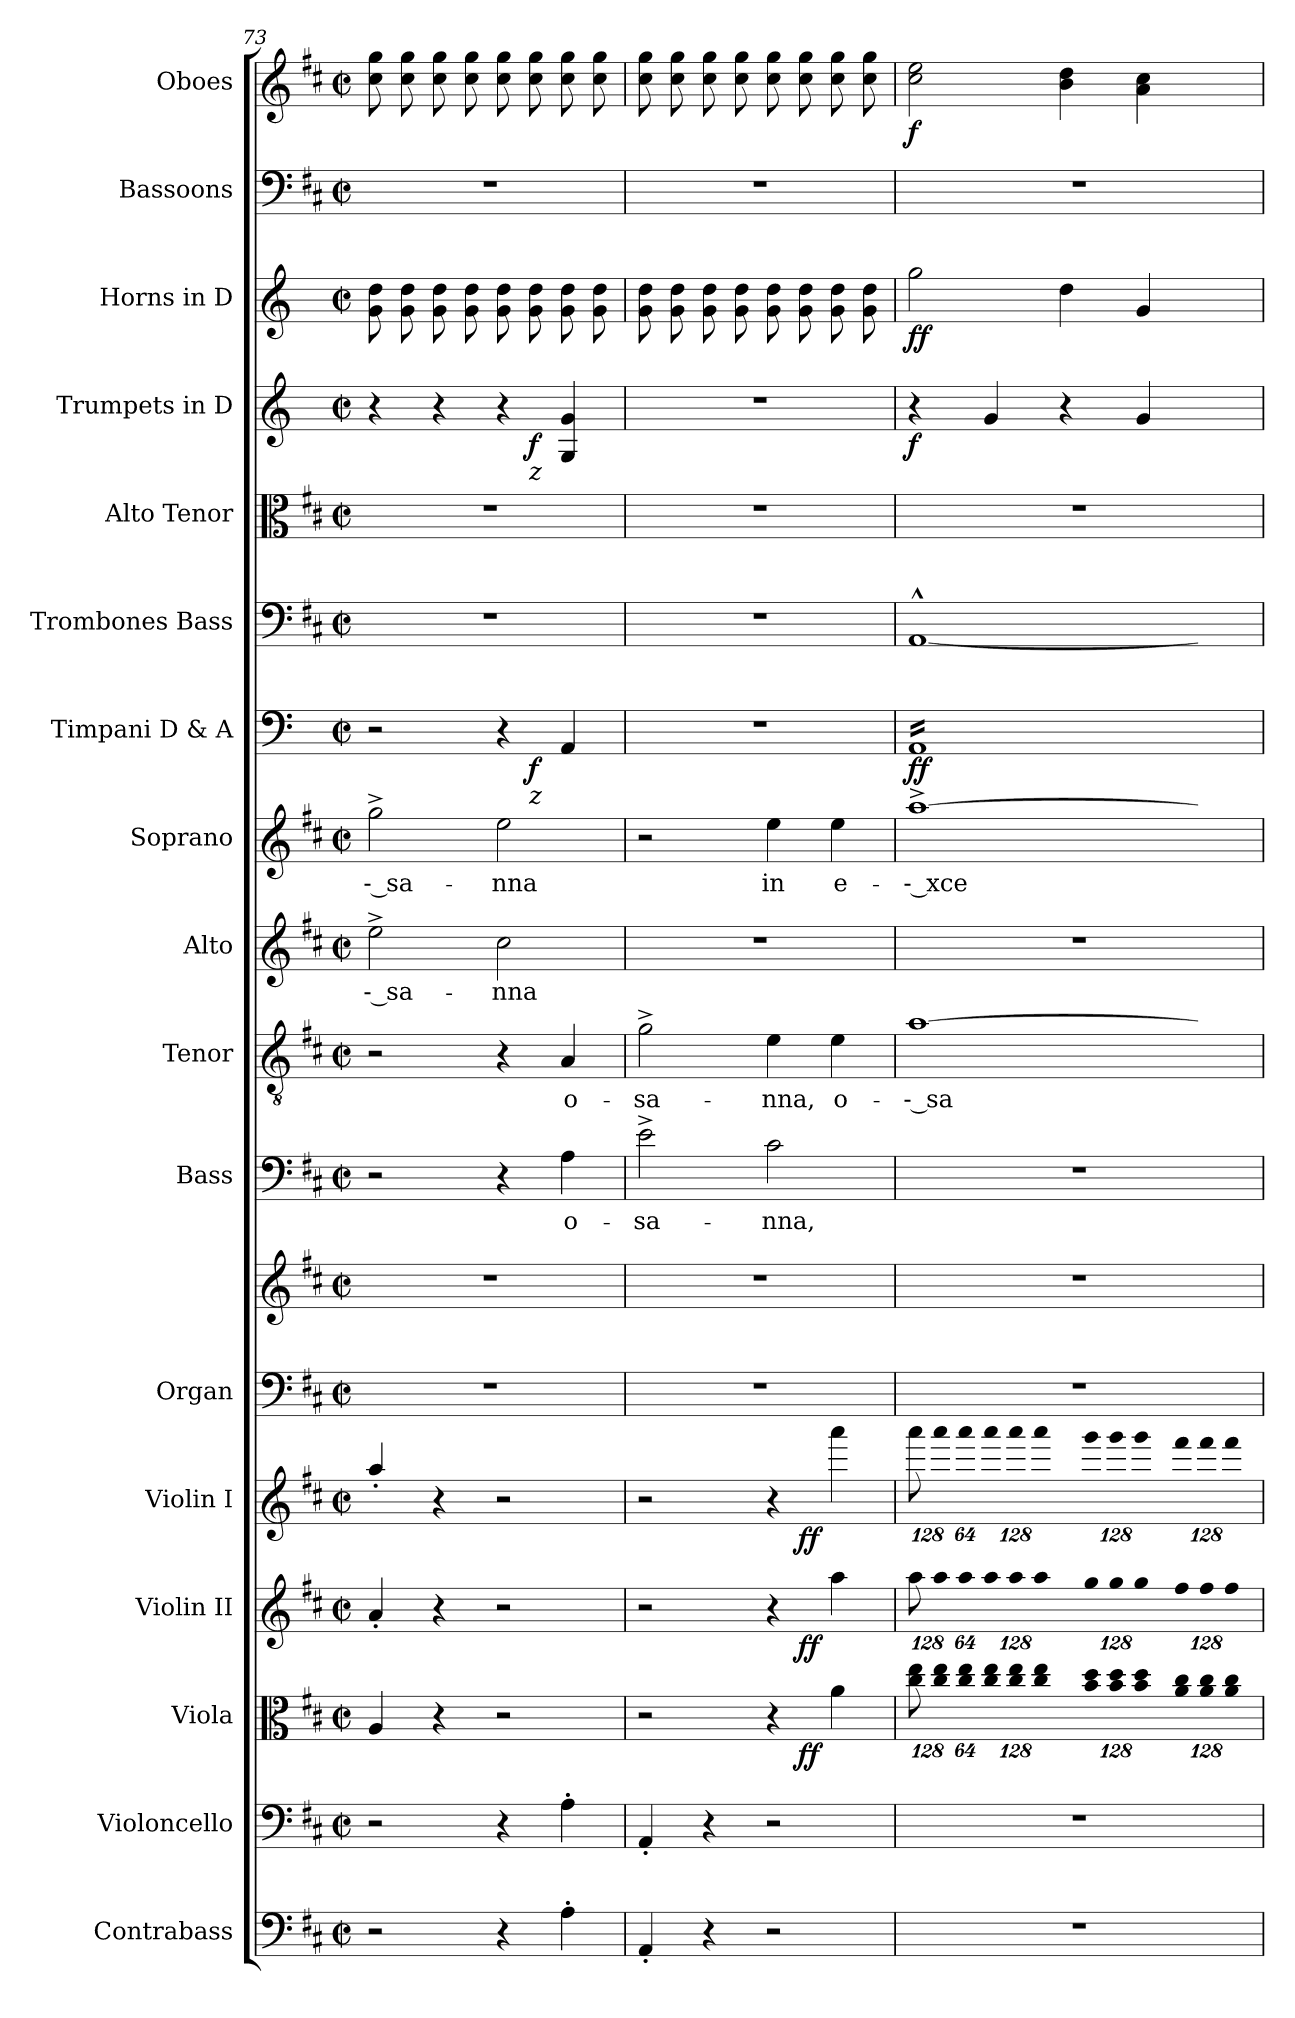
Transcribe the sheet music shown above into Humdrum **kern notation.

**kern	**kern	**kern	**dynam	**kern	**dynam	**kern	**dynam	**kern	**kern	**kern	**text	**kern	**text	**kern	**text	**kern	**text	**kern	**dynam	**kern	**kern	**kern	**dynam	**kern	**dynam	**kern	**kern	**dynam
*part17	*part16	*part15	*part15	*part14	*part14	*part13	*part13	*part12	*part12	*part11	*part11	*part10	*part10	*part9	*part9	*part8	*part8	*part7	*part7	*part6	*part5	*part4	*part4	*part3	*part3	*part2	*part1	*part1
*staff18	*staff17	*staff16	*staff16	*staff15	*staff15	*staff14	*staff14	*staff13	*staff12	*staff11	*staff11	*staff10	*staff10	*staff9	*staff9	*staff8	*staff8	*staff7	*staff7	*staff6	*staff5	*staff4	*staff4	*staff3	*staff3	*staff2	*staff1	*staff1
*I"Contrabass	*I"Violoncello	*I"Viola	*	*I"Violin II	*	*I"Violin I	*	*I"Organ	*	*I"Bass	*	*I"Tenor	*	*I"Alto	*	*I"Soprano	*	*I"Timpani D & A	*	*I"Trombones  Bass	*I"Alto  Tenor	*I"Trumpets in D	*	*I"Horns in D	*	*I"Bassoons	*I"Oboes	*
*I'Cb.	*I'Vc.	*I'Vla.	*	*I'Vln. II	*	*I'Vln. I	*	*I'Org.	*	*I'B.	*	*I'T.	*	*I'A.	*	*I'S.	*	*I'Timp.	*	*	*	*	*	*	*	*I'Bsn.	*I'Ob.	*
*clefF4	*clefF4	*clefC3	*	*clefG2	*	*clefG2	*	*clefF4	*clefG2	*clefF4	*	*clefGv2	*	*clefG2	*	*clefG2	*	*clefF4	*	*clefF4	*clefC3	*clefG2	*	*clefG2	*	*clefF4	*clefG2	*
*ITrd7c12	*	*	*	*	*	*	*	*	*	*	*	*ITrd7c12	*	*	*	*	*	*	*	*	*	*ITrd-1c-2	*	*ITrd6c10	*	*	*	*
*k[f#c#]	*k[f#c#]	*k[f#c#]	*	*k[f#c#]	*	*k[f#c#]	*	*k[f#c#]	*k[f#c#]	*k[f#c#]	*	*k[f#c#]	*	*k[f#c#]	*	*k[f#c#]	*	*k[]	*	*k[f#c#]	*k[f#c#]	*k[f#c#]	*	*k[f#c#]	*	*k[f#c#]	*k[f#c#]	*
*D:	*D:	*D:	*	*D:	*	*D:	*	*D:	*D:	*D:	*	*D:	*	*D:	*	*D:	*	*C:	*	*D:	*D:	*D:	*	*D:	*	*D:	*D:	*
*M2/2	*M2/2	*M2/2	*	*M2/2	*	*M2/2	*	*M2/2	*M2/2	*M2/2	*	*M2/2	*	*M2/2	*	*M2/2	*	*M2/2	*	*M2/2	*M2/2	*M2/2	*	*M2/2	*	*M2/2	*M2/2	*
*met(c|)	*met(c|)	*met(c|)	*	*met(c|)	*	*met(c|)	*	*met(c|)	*met(c|)	*met(c|)	*	*met(c|)	*	*met(c|)	*	*met(c|)	*	*met(c|)	*	*met(c|)	*met(c|)	*met(c|)	*	*met(c|)	*	*met(c|)	*met(c|)	*
=73	=73	=73	=73	=73	=73	=73	=73	=73	=73	=73	=73	=73	=73	=73	=73	=73	=73	=73	=73	=73	=73	=73	=73	=73	=73	=73	=73	=73
!	!	!	!	!	!	!	!	!	!	!	!	!	!	!	!LO:LY:b:color=#000000	!	!	!	!	!	!	!	!	!	!	!	!	!
!	!	!	!	!	!	!	!	!	!	!	!	!	!	!	!	!	!LO:LY:b:color=#000000	!	!	!	!	!	!	!	!	!	!	!
*	*	*	*	*	*	*	*	*	*	*	*	*	*	*	*	*	*	*^	*	*	*	*^	*	*	*	*	*	*
2r	2r	4Ai/	.	4a'i/	.	4aa'i/	.	1r	1r	2r	.	2r	.	2ee^i\	-- sa-	2gg^i\	-- sa-	2r	2ryy	.	1r	1r	4r	2ryy	.	8Ai\ 8ei	.	1r	8cc#i\ 8ggi	.
.	.	.	.	.	.	.	.	.	.	.	.	.	.	.	.	.	.	.	.	.	.	.	.	.	.	8Ai\ 8ei	.	.	8cc#i\ 8ggi	.
.	.	4r	.	4r	.	4r	.	.	.	.	.	.	.	.	.	.	.	.	.	.	.	.	4r	.	.	8Ai\ 8ei	.	.	8cc#i\ 8ggi	.
.	.	.	.	.	.	.	.	.	.	.	.	.	.	.	.	.	.	.	.	.	.	.	.	.	.	8Ai\ 8ei	.	.	8cc#i\ 8ggi	.
!	!	!	!	!	!	!	!	!	!	!	!	!	!	!	!LO:LY:b:color=#000000	!	!	!	!	!	!	!	!	!	!	!	!	!	!	!
!	!	!	!	!	!	!	!	!	!	!	!	!	!	!	!	!	!LO:LY:b:color=#000000	!	!	!	!	!	!	!	!	!	!	!	!	!
4r	4r	2r	.	2r	.	2r	.	.	.	4r	.	4r	.	2cc#i\	-nna	2eei\	-nna	4r	8ryy	.	.	.	4r	8ryy	.	8Ai\ 8ei	.	.	8cc#i\ 8ggi	.
!	!	!	!	!	!	!	!	!	!	!	!	!	!	!	!	!	!	!	!	!	!	!	!	!LO:TX:b:i:t=z	!	!	!	!	!	!
!	!	!	!	!	!	!	!	!	!	!	!	!	!	!	!	!	!	!	!LO:TX:b:i:t=z	!	!	!	!	!	!	!	!	!	!	!
.	.	.	.	.	.	.	.	.	.	.	.	.	.	.	.	.	.	.	4.ryy	f	.	.	.	4.ryy	f	8Ai\ 8ei	.	.	8cc#i\ 8ggi	.
!	!	!	!	!	!	!	!	!	!	!	!LO:LY:b:color=#000000	!	!	!	!	!	!	!	!	!	!	!	!	!	!	!	!	!	!	!
!	!	!	!	!	!	!	!	!	!	!	!	!	!LO:LY:b:color=#000000	!	!	!	!	!	!	!	!	!	!	!	!	!	!	!	!	!
4AA'i\	4A'i\	.	.	.	.	.	.	.	.	4Ai\	o-	4AAi/	o-	.	.	.	.	4AAi/	.	.	.	.	4Ai/ 4ai	.	.	8Ai\ 8ei	.	.	8cc#i\ 8ggi	.
.	.	.	.	.	.	.	.	.	.	.	.	.	.	.	.	.	.	.	.	.	.	.	.	.	.	8Ai\ 8ei	.	.	8cc#i\ 8ggi	.
*	*	*	*	*	*	*	*	*	*	*	*	*	*	*	*	*	*	*v	*v	*	*	*	*v	*v	*	*	*	*	*	*
=74	=74	=74	=74	=74	=74	=74	=74	=74	=74	=74	=74	=74	=74	=74	=74	=74	=74	=74	=74	=74	=74	=74	=74	=74	=74	=74	=74	=74
*	*	*	*	*	*	*	*	*	*	*	*	*	*	*	*	*	*	*^	*	*	*	*^	*	*	*	*	*	*
!	!	!	!	!	!	!	!	!	!	!	!LO:LY:b:color=#000000	!	!	!	!	!	!	!	!	!	!	!	!	!	!	!	!	!	!	!
*	*	*	*	*	*	*	*	*	*	*	*	*	*	*	*	*	*	*v	*v	*	*	*	*v	*v	*	*	*	*	*	*
*	*	*	*	*	*	*	*	*	*	*	*	*	*	*	*	*	*	*^	*	*	*	*^	*	*	*	*	*	*
!	!	!	!	!	!	!	!	!	!	!	!	!	!LO:LY:b:color=#000000	!	!	!	!	!	!	!	!	!	!	!	!	!	!	!	!	!
*	*	*^	*	*^	*	*^	*	*	*	*	*	*	*	*	*	*	*	*v	*v	*	*	*	*v	*v	*	*	*	*	*	*
4AAA'i/	4AA'i/	2r	2ryy	.	2r	2ryy	.	2r	2ryy	.	1r	1r	2e^i\	-sa-	2G^i\	-sa-	1r	.	2r	.	1r	.	1r	1r	1r	.	8Ai\ 8ei	.	1r	8cc#i\ 8ggi	.
.	.	.	.	.	.	.	.	.	.	.	.	.	.	.	.	.	.	.	.	.	.	.	.	.	.	.	8Ai\ 8ei	.	.	8cc#i\ 8ggi	.
4r	4r	.	.	.	.	.	.	.	.	.	.	.	.	.	.	.	.	.	.	.	.	.	.	.	.	.	8Ai\ 8ei	.	.	8cc#i\ 8ggi	.
.	.	.	.	.	.	.	.	.	.	.	.	.	.	.	.	.	.	.	.	.	.	.	.	.	.	.	8Ai\ 8ei	.	.	8cc#i\ 8ggi	.
!	!	!	!	!	!	!	!	!	!	!	!	!	!	!LO:LY:b:color=#000000	!	!	!	!	!	!	!	!	!	!	!	!	!	!	!	!	!
!	!	!	!	!	!	!	!	!	!	!	!	!	!	!	!	!LO:LY:b:color=#000000	!	!	!	!	!	!	!	!	!	!	!	!	!	!	!
!	!	!	!	!	!	!	!	!	!	!	!	!	!	!	!	!	!	!	!	!LO:LY:b:color=#000000	!	!	!	!	!	!	!	!	!	!	!
2r	2r	4r	8ryy	.	4r	8ryy	.	4r	8ryy	.	.	.	2c#i\	-nna,	4Ei\	-nna,	.	.	4eei\	in	.	.	.	.	.	.	8Ai\ 8ei	.	.	8cc#i\ 8ggi	.
.	.	.	4.ryy	ff	.	4.ryy	ff	.	4.ryy	ff	.	.	.	.	.	.	.	.	.	.	.	.	.	.	.	.	8Ai\ 8ei	.	.	8cc#i\ 8ggi	.
!	!	!	!	!	!	!	!	!	!	!	!	!	!	!	!	!LO:LY:b:color=#000000	!	!	!	!	!	!	!	!	!	!	!	!	!	!	!
!	!	!	!	!	!	!	!	!	!	!	!	!	!	!	!	!	!	!	!	!LO:LY:b:color=#000000	!	!	!	!	!	!	!	!	!	!	!
.	.	4ai\	.	.	4aai\	.	.	4aaai\	.	.	.	.	.	.	4Ei\	o-	.	.	4eei\	e-	.	.	.	.	.	.	8Ai\ 8ei	.	.	8cc#i\ 8ggi	.
.	.	.	.	.	.	.	.	.	.	.	.	.	.	.	.	.	.	.	.	.	.	.	.	.	.	.	8Ai\ 8ei	.	.	8cc#i\ 8ggi	.
*	*	*v	*v	*	*	*	*	*v	*v	*	*	*	*	*	*	*	*	*	*	*	*	*	*	*	*	*	*	*	*	*	*
*	*	*	*	*v	*v	*	*	*	*	*	*	*	*	*	*	*	*	*	*	*	*	*	*	*	*	*	*	*	*
!!LO:PB:g=z
=75	=75	=75	=75	=75	=75	=75	=75	=75	=75	=75	=75	=75	=75	=75	=75	=75	=75	=75	=75	=75	=75	=75	=75	=75	=75	=75	=75	=75
*	*	*Xbrackettup	*	*	*	*	*	*	*	*	*	*	*	*	*	*	*	*	*	*	*	*	*	*	*	*	*	*
*	*	*^	*	*^	*	*^	*	*	*	*	*	*	*	*	*	*	*	*	*	*	*	*	*	*	*	*	*	*
!	!	!LO:N:vis=8	!	!	!	!	!	!	!	!	!	!	!	!	!	!	!	!	!	!	!	!	!	!	!	!	!	!	!	!	!
*	*	*v	*v	*	*	*	*	*v	*v	*	*	*	*	*	*	*	*	*	*	*	*	*	*	*	*	*	*	*	*	*	*
*	*	*	*	*v	*v	*	*	*	*	*	*	*	*	*	*	*	*	*	*	*	*	*	*	*	*	*	*	*	*
*	*	*	*	*Xbrackettup	*	*	*	*	*	*	*	*	*	*	*	*	*	*	*	*	*	*	*	*	*	*	*	*
*	*	*^	*	*^	*	*^	*	*	*	*	*	*	*	*	*	*	*	*	*	*	*	*	*	*	*	*	*	*
!	!	!	!	!	!LO:N:vis=8	!	!	!	!	!	!	!	!	!	!	!	!	!	!	!	!	!	!	!	!	!	!	!	!	!	!
*	*	*v	*v	*	*	*	*	*v	*v	*	*	*	*	*	*	*	*	*	*	*	*	*	*	*	*	*	*	*	*	*	*
*	*	*	*	*v	*v	*	*	*	*	*	*	*	*	*	*	*	*	*	*	*	*	*	*	*	*	*	*	*	*
*	*	*	*	*	*	*Xbrackettup	*	*	*	*	*	*	*	*	*	*	*	*	*	*	*	*	*	*	*	*	*	*
*	*	*^	*	*^	*	*^	*	*	*	*	*	*	*	*	*	*	*	*	*	*	*	*	*	*	*	*	*	*
!	!	!	!	!	!	!	!	!LO:N:vis=8	!	!	!	!	!	!	!	!	!	!	!	!	!	!	!	!	!	!	!	!	!	!	!
*	*	*v	*v	*	*	*	*	*v	*v	*	*	*	*	*	*	*	*	*	*	*	*	*	*	*	*	*	*	*	*	*	*
*	*	*	*	*v	*v	*	*	*	*	*	*	*	*	*	*	*	*	*	*	*	*	*	*	*	*	*	*	*	*
*	*	*^	*	*^	*	*^	*	*	*	*	*	*	*	*	*	*	*	*	*	*	*	*	*	*	*	*	*	*
!	!	!	!	!	!	!	!	!	!	!	!	!	!	!	!	!LO:LY:b:color=#000000	!	!	!	!	!	!	!	!	!	!	!	!	!	!	!
*	*	*v	*v	*	*	*	*	*v	*v	*	*	*	*	*	*	*	*	*	*	*	*	*	*	*	*	*	*	*	*	*	*
*	*	*	*	*v	*v	*	*	*	*	*	*	*	*	*	*	*	*	*	*	*	*	*	*	*	*	*	*	*	*
*	*	*^	*	*^	*	*^	*	*	*	*	*	*	*	*	*	*	*	*	*	*	*	*	*	*	*	*	*	*
!	!	!	!	!	!	!	!	!	!	!	!	!	!	!	!	!	!	!	!	!LO:LY:b:color=#000000	!	!	!	!	!	!	!	!	!	!	!
*	*	*v	*v	*	*	*	*	*v	*v	*	*	*	*	*	*	*	*	*	*	*	*	*	*	*	*	*	*	*	*	*	*
*	*	*	*	*v	*v	*	*	*	*	*	*	*	*	*	*	*	*	*	*	*	*	*	*	*	*	*	*	*	*
*	*	*	*	*	*	*	*	*	*	*	*	*	*	*	*	*	*	*tremolo	*	*	*	*	*	*	*	*	*	*
1r	1r	1024%85cc#i\ 1024%85eei	.	1024%85aai\	.	1024%85aaai\	.	1r	1r	1r	.	[1Ai	-- sa-	1r	.	[1aa^i	-- xce-	16AAiLL	ff	[1AA^^i	1r	4r	f	2ai\	ff	1r	2cc#i\ 2eei	f
.	.	.	.	.	.	.	.	.	.	.	.	.	.	.	.	.	.	16AAi	.	.	.	.	.	.	.	.	.	.
!	!	!LO:N:vis=8	!	!LO:N:vis=8	!	!LO:N:vis=8	!	!	!	!	!	!	!	!	!	!	!	!	!	!	!	!	!	!	!	!	!	!
.	.	1024%85cc#i\ 1024%85eei	.	1024%85aai\	.	1024%85aaai\	.	.	.	.	.	.	.	.	.	.	.	.	.	.	.	.	.	.	.	.	.	.
.	.	.	.	.	.	.	.	.	.	.	.	.	.	.	.	.	.	16AAi	.	.	.	.	.	.	.	.	.	.
!	!	!LO:N:vis=8	!	!LO:N:vis=8	!	!LO:N:vis=8	!	!	!	!	!	!	!	!	!	!	!	!	!	!	!	!	!	!	!	!	!	!
.	.	512%43cc#i\ 512%43eei	.	512%43aai\	.	512%43aaai\	.	.	.	.	.	.	.	.	.	.	.	.	.	.	.	.	.	.	.	.	.	.
.	.	.	.	.	.	.	.	.	.	.	.	.	.	.	.	.	.	16AAi	.	.	.	.	.	.	.	.	.	.
!	!	!LO:N:vis=8	!	!LO:N:vis=8	!	!LO:N:vis=8	!	!	!	!	!	!	!	!	!	!	!	!	!	!	!	!	!	!	!	!	!	!
.	.	1024%85cc#i\ 1024%85eei	.	1024%85aai\	.	1024%85aaai\	.	.	.	.	.	.	.	.	.	.	.	16AAi	.	.	.	4ai/	.	.	.	.	.	.
.	.	.	.	.	.	.	.	.	.	.	.	.	.	.	.	.	.	16AAi	.	.	.	.	.	.	.	.	.	.
!	!	!LO:N:vis=8	!	!LO:N:vis=8	!	!LO:N:vis=8	!	!	!	!	!	!	!	!	!	!	!	!	!	!	!	!	!	!	!	!	!	!
.	.	1024%85cc#i\ 1024%85eei	.	1024%85aai\	.	1024%85aaai\	.	.	.	.	.	.	.	.	.	.	.	.	.	.	.	.	.	.	.	.	.	.
.	.	.	.	.	.	.	.	.	.	.	.	.	.	.	.	.	.	16AAi	.	.	.	.	.	.	.	.	.	.
!	!	!LO:N:vis=8	!	!LO:N:vis=8	!	!LO:N:vis=8	!	!	!	!	!	!	!	!	!	!	!	!	!	!	!	!	!	!	!	!	!	!
.	.	512%43cc#i\ 512%43eei	.	512%43aai\	.	512%43aaai\	.	.	.	.	.	.	.	.	.	.	.	.	.	.	.	.	.	.	.	.	.	.
.	.	.	.	.	.	.	.	.	.	.	.	.	.	.	.	.	.	16AAi	.	.	.	.	.	.	.	.	.	.
!	!	!LO:N:vis=8	!	!LO:N:vis=8	!	!LO:N:vis=8	!	!	!	!	!	!	!	!	!	!	!	!	!	!	!	!	!	!	!	!	!	!
.	.	1024%85bi\ 1024%85ddi	.	1024%85ggi\	.	1024%85gggi\	.	.	.	.	.	.	.	.	.	.	.	16AAi	.	.	.	4r	.	4ei\	.	.	4bi\ 4ddi	.
.	.	.	.	.	.	.	.	.	.	.	.	.	.	.	.	.	.	16AAi	.	.	.	.	.	.	.	.	.	.
!	!	!LO:N:vis=8	!	!LO:N:vis=8	!	!LO:N:vis=8	!	!	!	!	!	!	!	!	!	!	!	!	!	!	!	!	!	!	!	!	!	!
.	.	1024%85bi\ 1024%85ddi	.	1024%85ggi\	.	1024%85gggi\	.	.	.	.	.	.	.	.	.	.	.	.	.	.	.	.	.	.	.	.	.	.
.	.	.	.	.	.	.	.	.	.	.	.	.	.	.	.	.	.	16AAi	.	.	.	.	.	.	.	.	.	.
!	!	!LO:N:vis=8	!	!LO:N:vis=8	!	!LO:N:vis=8	!	!	!	!	!	!	!	!	!	!	!	!	!	!	!	!	!	!	!	!	!	!
.	.	512%43bi\ 512%43ddi	.	512%43ggi\	.	512%43gggi\	.	.	.	.	.	.	.	.	.	.	.	.	.	.	.	.	.	.	.	.	.	.
.	.	.	.	.	.	.	.	.	.	.	.	.	.	.	.	.	.	16AAi	.	.	.	.	.	.	.	.	.	.
!	!	!LO:N:vis=8	!	!LO:N:vis=8	!	!LO:N:vis=8	!	!	!	!	!	!	!	!	!	!	!	!	!	!	!	!	!	!	!	!	!	!
.	.	1024%85ai\ 1024%85cc#i	.	1024%85ff#i\	.	1024%85fff#i\	.	.	.	.	.	.	.	.	.	.	.	16AAi	.	.	.	4ai/	.	4Ai/	.	.	4ai\ 4cc#i	.
.	.	.	.	.	.	.	.	.	.	.	.	.	.	.	.	.	.	16AAi	.	.	.	.	.	.	.	.	.	.
!	!	!LO:N:vis=8	!	!LO:N:vis=8	!	!LO:N:vis=8	!	!	!	!	!	!	!	!	!	!	!	!	!	!	!	!	!	!	!	!	!	!
.	.	1024%85ai\ 1024%85cc#i	.	1024%85ff#i\	.	1024%85fff#i\	.	.	.	.	.	.	.	.	.	.	.	.	.	.	.	.	.	.	.	.	.	.
.	.	.	.	.	.	.	.	.	.	.	.	.	.	.	.	.	.	16AAi	.	.	.	.	.	.	.	.	.	.
!	!	!LO:N:vis=8	!	!LO:N:vis=8	!	!LO:N:vis=8	!	!	!	!	!	!	!	!	!	!	!	!	!	!	!	!	!	!	!	!	!	!
.	.	512%43ai\ 512%43cc#i	.	512%43ff#i\	.	512%43fff#i\	.	.	.	.	.	.	.	.	.	.	.	.	.	.	.	.	.	.	.	.	.	.
.	.	.	.	.	.	.	.	.	.	.	.	.	.	.	.	.	.	16AAiJJ	.	.	.	.	.	.	.	.	.	.
*	*	*	*	*	*	*	*	*	*	*	*	*	*	*	*	*	*	*Xtremolo	*	*	*	*	*	*	*	*	*	*
=	=	=	=	=	=	=	=	=	=	=	=	=	=	=	=	=	=	=	=	=	=	=	=	=	=	=	=	=
*-	*-	*-	*-	*-	*-	*-	*-	*-	*-	*-	*-	*-	*-	*-	*-	*-	*-	*-	*-	*-	*-	*-	*-	*-	*-	*-	*-	*-
